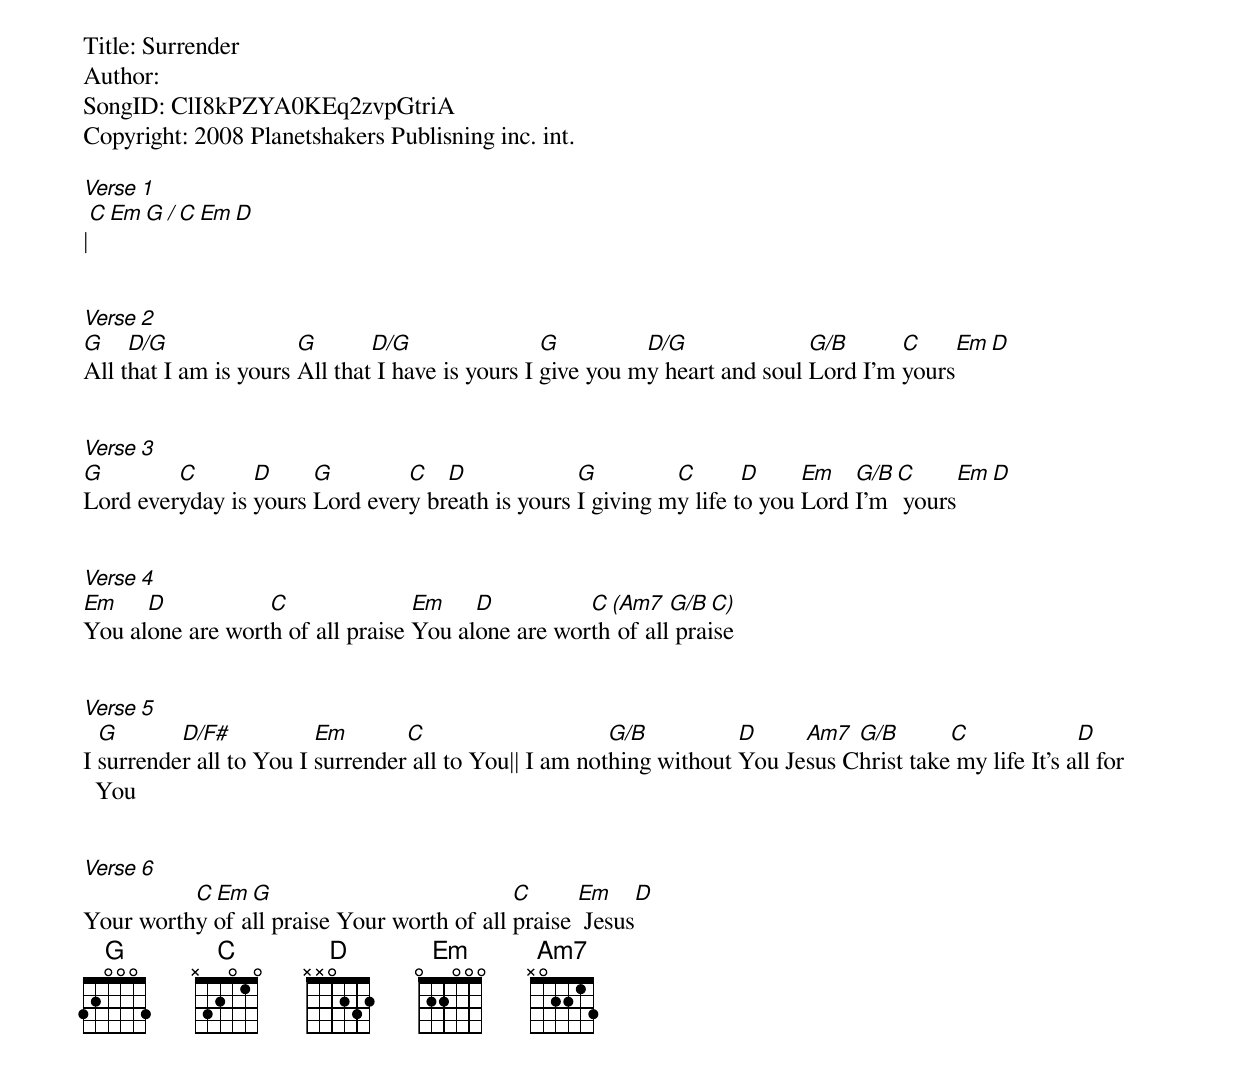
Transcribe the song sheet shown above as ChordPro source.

Title: Surrender
Author:
SongID: ClI8kPZYA0KEq2zvpGtriA
Copyright: 2008 Planetshakers Publisning inc. int.

[Verse 1]
[ C Em G / C Em D]|


[Verse 2]
[G]All t[D/G]hat I am is yours [G]All that[D/G] I have is yours I [G]give you m[D/G]y heart and soul [G/B]Lord I’m [C]yours[Em D]


[Verse 3]
[G]Lord ever[C]yday is [D]yours [G]Lord ever[C]y br[D]eath is yours [G]I giving m[C]y life t[D]o you [Em]Lord [G/B]I’m [C] yours[Em D]


[Verse 4]
[Em]You al[D]one are wort[C]h of all praise [Em]You al[D]one are wor[C]th[(Am7] of all[G/B C)] praise


[Verse 5]
I [G]surrende[D/F#]r all to You I [Em]surrender[C] all to You|| I am not[G/B]hing without [D]You Je[Am7]sus C[G/B]hrist take[C] my life It’s a[D]ll for You


[Verse 6]
Your worth[C Em G]y of all praise Your worth of all [C]praise [Em] Jesus[D]
